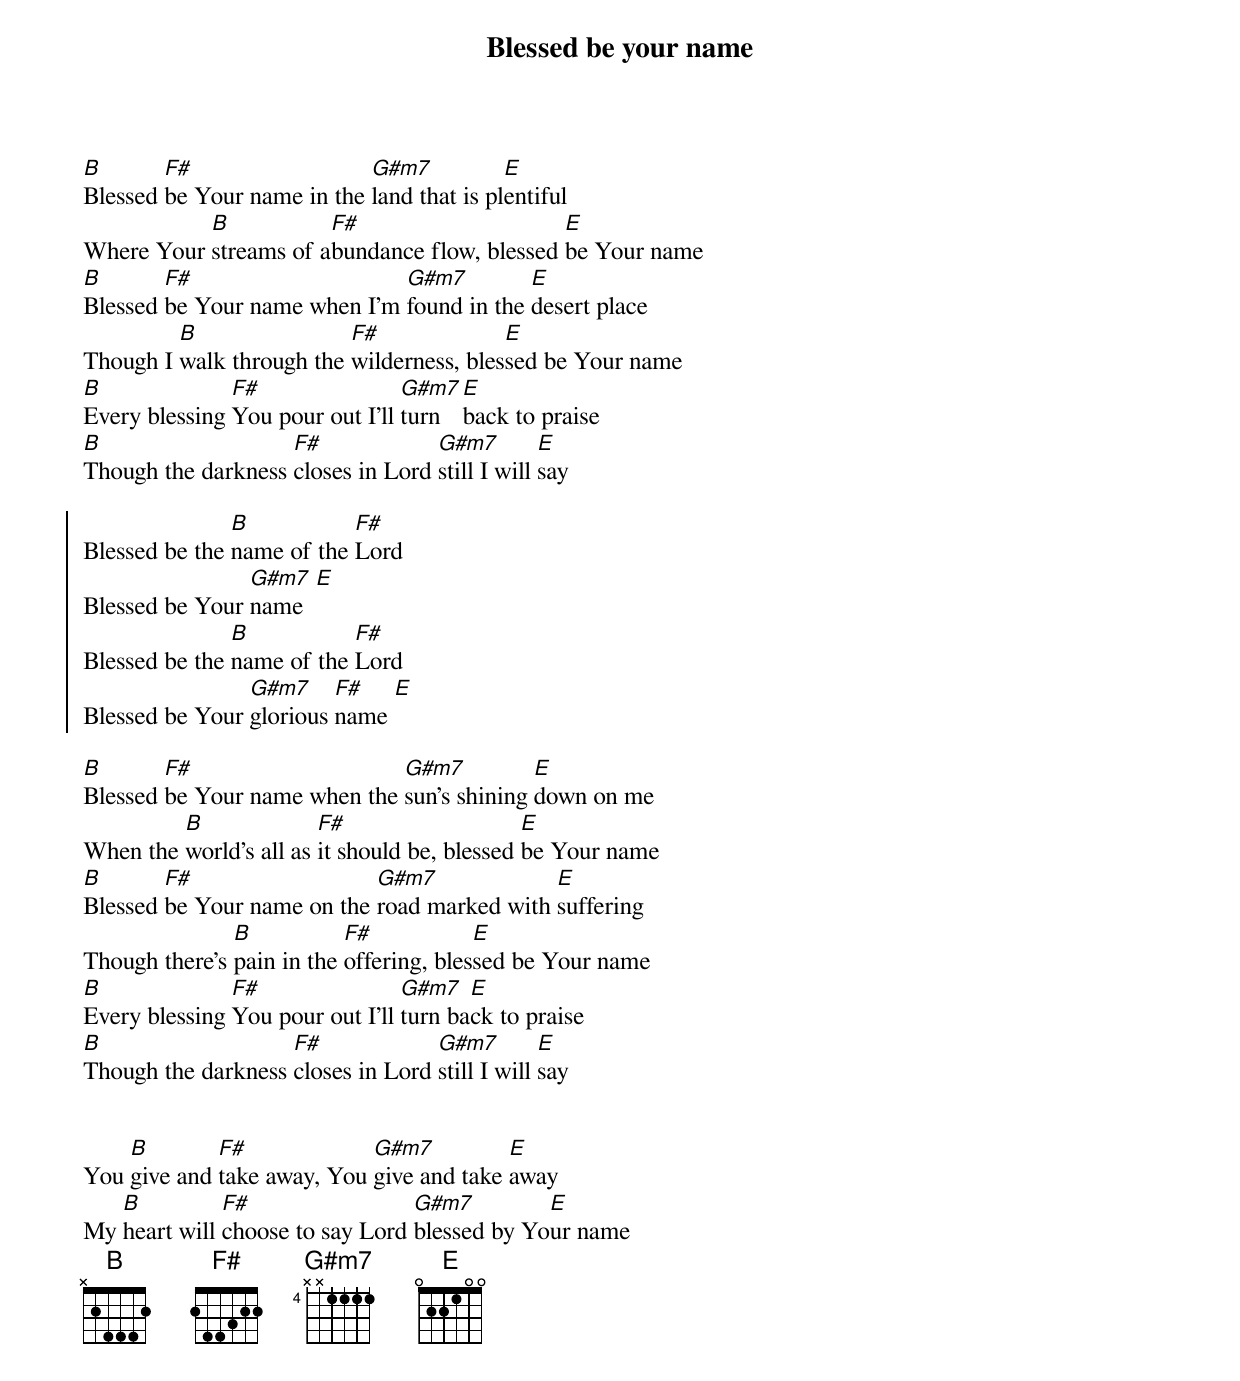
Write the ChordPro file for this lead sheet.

{title: Blessed be your name}
{subtitle: }

[B]Blessed [F#]be Your name in the [G#m7]land that is pl[E]entiful
Where Your [B]streams of a[F#]bundance flow, blessed [E]be Your name
[B]Blessed [F#]be Your name when I’m [G#m7]found in the [E]desert place
Though I [B]walk through the [F#]wilderness, bles[E]sed be Your name
[B]Every blessing [F#]You pour out I’ll [G#m7]turn [E]back to praise
[B]Though the darkness [F#]closes in Lord [G#m7]still I will [E]say

{soc}
Blessed be the [B]name of the [F#]Lord
Blessed be Your [G#m7]name  [E]
Blessed be the [B]name of the [F#]Lord
Blessed be Your [G#m7]glorious [F#]name [E]
{eoc}

[B]Blessed [F#]be Your name when the [G#m7]sun’s shining [E]down on me
When the [B]world’s all as [F#]it should be, blessed [E]be Your name
[B]Blessed [F#]be Your name on the [G#m7]road marked with [E]suffering
Though there’s [B]pain in the [F#]offering, bles[E]sed be Your name
[B]Every blessing [F#]You pour out I’ll [G#m7]turn ba[E]ck to praise
[B]Though the darkness [F#]closes in Lord [G#m7]still I will [E]say


You [B]give and [F#]take away, You [G#m7]give and take [E]away
My [B]heart will [F#]choose to say Lord [G#m7]blessed by Yo[E]ur name
